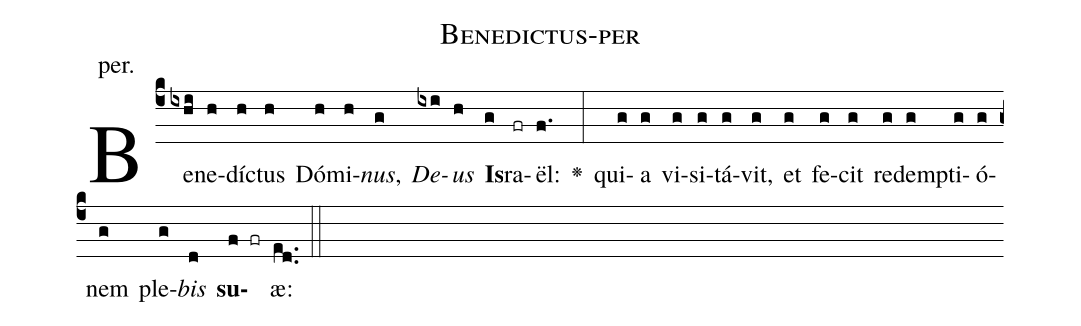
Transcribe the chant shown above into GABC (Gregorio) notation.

name: Benedictus-per;
annotation: per.;
%%
(c4)Be(ixhi)ne(h)dí(h)ctus(h) Dó(h)mi(h)<i>nus</i>,(g) <i>De</i>(ixi)<i>us</i>(h) <b>Is</b>(g)ra(fr)ël:(f.) <v>\greheightstar</v>(:) qui(g)a(g) vi(g)si(g)tá(g)vit,(g) et(g) fe(g)cit(g) re(g)dem(g)pti(g)ó(g)nem(g) ple(g)<i>bis</i>(d) <b>su</b>(f fr)æ:(ed..) (::)


%E(g) u(g) o(g) u(d) a(f) e.(ed..) (::)
